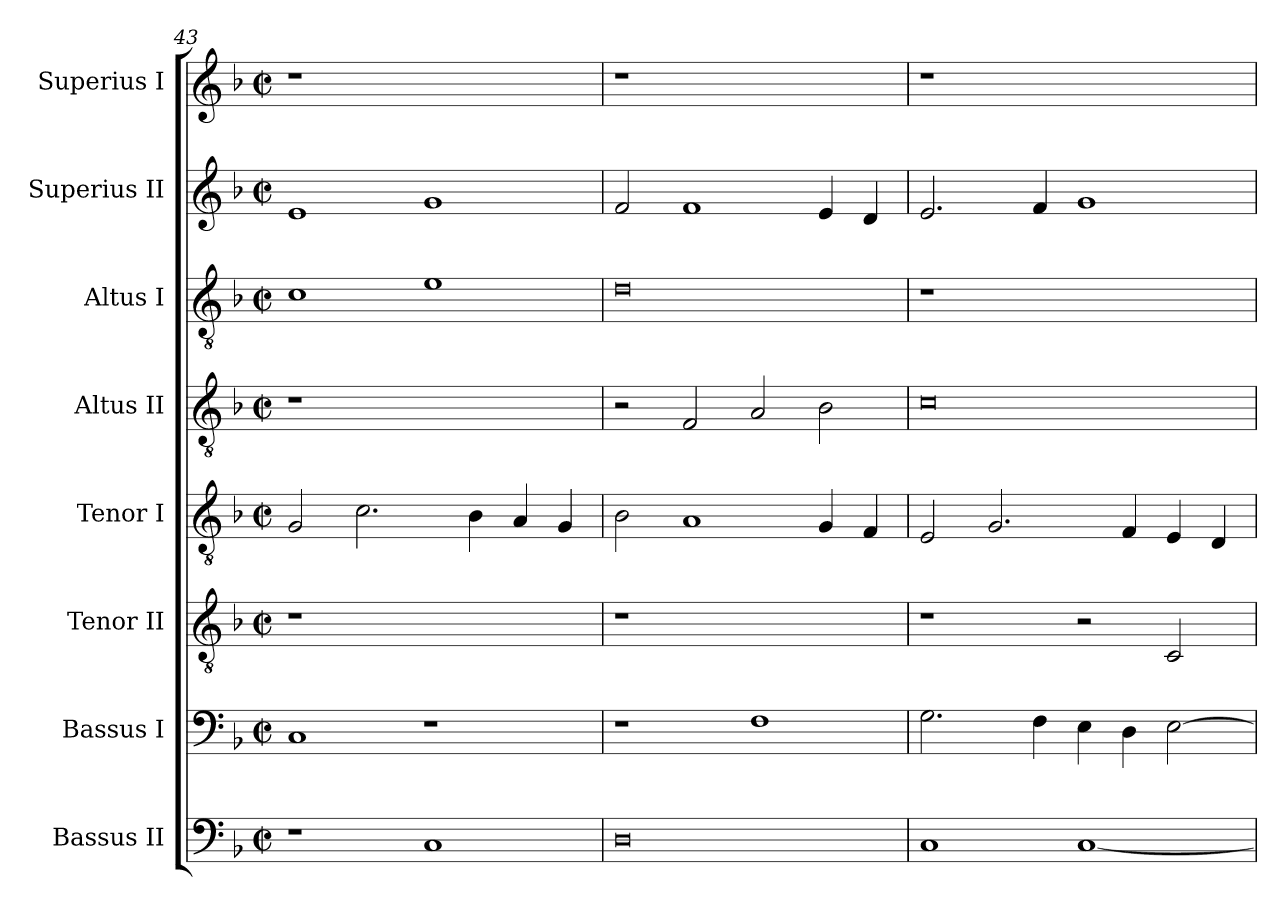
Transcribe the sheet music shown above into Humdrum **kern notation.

**kern	**kern	**kern	**kern	**kern	**kern	**kern	**kern
*part8	*part7	*part6	*part5	*part4	*part3	*part2	*part1
*staff8	*staff7	*staff6	*staff5	*staff4	*staff3	*staff2	*staff1
*I"Bassus II	*I"Bassus I	*I"Tenor II	*I"Tenor I	*I"Altus II	*I"Altus I	*I"Superius II	*I"Superius I
*I'B.	*I'B.	*I'T.	*I'T.	*	*	*I'S.	*I'S.
*clefF4	*clefF4	*clefGv2	*clefGv2	*clefGv2	*clefGv2	*clefG2	*clefG2
*	*	*ITrd7c12	*ITrd7c12	*ITrd7c12	*ITrd7c12	*	*
*k[b-]	*k[b-]	*k[b-]	*k[b-]	*k[b-]	*k[b-]	*k[b-]	*k[b-]
*F:	*F:	*F:	*F:	*F:	*F:	*F:	*F:
*M2/2	*M2/2	*M2/2	*M2/2	*M2/2	*M2/2	*M2/2	*M2/2
*met(c|)	*met(c|)	*met(c|)	*met(c|)	*met(c|)	*met(c|)	*met(c|)	*met(c|)
=43	=43	=43	=43	=43	=43	=43	=43
!	!	!LO:N:vis=1	!	!LO:N:vis=1	!	!	!LO:N:vis=1
1r	1Ci	1r	2GGi/	1r	1Ci	1ei	1r
.	.	.	2.Ci\	.	.	.	.
1Ci	1r	1ryy	.	1ryy	1Ei	1gi	1ryy
.	.	.	4BB-i\	.	.	.	.
.	.	.	4AAi/	.	.	.	.
.	.	.	4GGi/	.	.	.	.
!!LO:PB:g=z
=44	=44	=44	=44	=44	=44	=44	=44
!	!	!LO:N:vis=1	!	!	!	!	!LO:N:vis=1
0Di	1r	1r	2BB-i\	2r	0Di	2fi/	1r
.	.	.	1AAi	2FFi/	.	1fi	.
.	1Fi	1ryy	.	2AAi/	.	.	1ryy
.	.	.	4GGi/	2BB-i\	.	4ei/	.
.	.	.	4FFi/	.	.	4di/	.
=45	=45	=45	=45	=45	=45	=45	=45
!	!	!	!	!	!LO:N:vis=1	!	!LO:N:vis=1
1Ci	2.Gi\	1r	2EEi/	0Ci	1r	2.ei/	1r
.	.	.	2.GGi/	.	.	.	.
.	4Fi\	.	.	.	.	4fi/	.
[<1Ci	4Ei\	2r	.	.	1ryy	1gi	1ryy
.	4Di\	.	4FFi/	.	.	.	.
.	[>2Ei\	2CCi/	4EEi/	.	.	.	.
.	.	.	4DDi/	.	.	.	.
=	=	=	=	=	=	=	=
*-	*-	*-	*-	*-	*-	*-	*-
